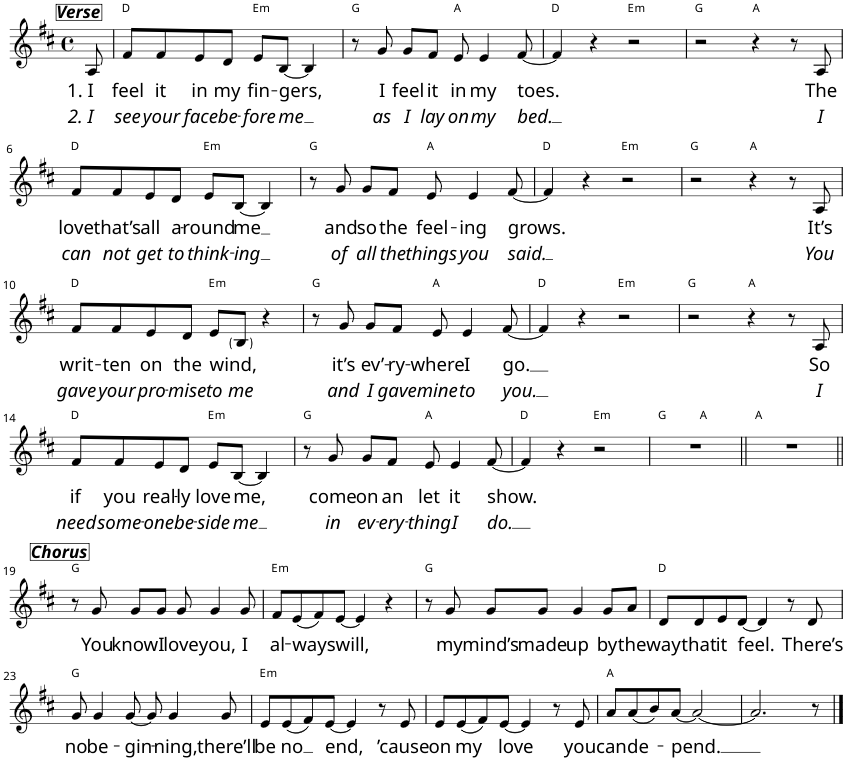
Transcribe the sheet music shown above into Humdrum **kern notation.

**kern	**text	**text	**harte
*part1	*part1	*part1	*part1
*staff1	*staff1	*staff1	*
*I"Piano	*	*	*
*I'Pno	*	*	*
*clefG2	*	*	*
*k[f#c#]	*	*	*
*D:	*	*	*
*M4/4	*	*	*
*met(c)	*	*	*
=1	=1	=1	=1
!LO:TX:a:Bi:t=Verse	!	!	!
!	!LO:LY:b	!LO:LY:b	!
8A/	1. I	2. I	.
=2	=2	=2	=2
!	!LO:LY:b	!LO:LY:b	!
8f#/L	feel	see	D:maj
!	!LO:LY:b	!LO:LY:b	!
8f#/	it	your	.
!	!LO:LY:b	!LO:LY:b	!
8e/	in	face	.
!	!LO:LY:b	!LO:LY:b	!
8d/J	my	be-	.
!	!LO:LY:b	!LO:LY:b	!LO:H:kt=m
8e/L	fin-	-fore	E:min
!	!LO:LY:b	!LO:LY:b	!
[8B/J	-gers,	me	.
4B/]	.	.	.
=3	=3	=3	=3
8r	.	.	G:maj
!	!LO:LY:b	!LO:LY:b	!
8g/	I	as	.
!	!LO:LY:b	!LO:LY:b	!
8g/L	feel	I	.
!	!LO:LY:b	!LO:LY:b	!
8f#/J	it	lay	.
!	!LO:LY:b	!LO:LY:b	!
8e/	in	on	A:maj
!	!LO:LY:b	!LO:LY:b	!
4e/	my	my	.
!	!LO:LY:b	!LO:LY:b	!
[8f#/	toes.	bed.	.
=4	=4	=4	=4
4f#/]	.	.	D:maj
4r	.	.	.
!	!	!	!LO:H:kt=m
2r	.	.	E:min
=5	=5	=5	=5
2r	.	.	G:maj
4r	.	.	A:maj
8r	.	.	.
!	!LO:LY:b	!LO:LY:b	!
8A/	The	I	.
!!LO:LB:g=z
=6	=6	=6	=6
!	!LO:LY:b	!LO:LY:b	!
8f#/L	love	can	D:maj
!	!LO:LY:b	!LO:LY:b	!
8f#/	that’s	not	.
!	!LO:LY:b	!LO:LY:b	!
8e/	all	get	.
!	!LO:LY:b	!LO:LY:b	!
8d/J	a-	to	.
!	!LO:LY:b	!LO:LY:b	!LO:H:kt=m
8e/L	-round	think-	E:min
!	!LO:LY:b	!LO:LY:b	!
[8B/J	me	-ing	.
4B/]	.	.	.
=7	=7	=7	=7
8r	.	.	G:maj
!	!LO:LY:b	!LO:LY:b	!
8g/	and	of	.
!	!LO:LY:b	!LO:LY:b	!
8g/L	so	all	.
!	!LO:LY:b	!LO:LY:b	!
8f#/J	the	the	.
!	!LO:LY:b	!LO:LY:b	!
8e/	feel-	things	A:maj
!	!LO:LY:b	!LO:LY:b	!
4e/	-ing	you	.
!	!LO:LY:b	!LO:LY:b	!
[8f#/	grows.	said.	.
=8	=8	=8	=8
4f#/]	.	.	D:maj
4r	.	.	.
!	!	!	!LO:H:kt=m
2r	.	.	E:min
=9	=9	=9	=9
2r	.	.	G:maj
4r	.	.	A:maj
8r	.	.	.
!	!LO:LY:b	!LO:LY:b	!
8A/	It’s	You	.
!!LO:LB:g=z
=10	=10	=10	=10
!	!LO:LY:b	!LO:LY:b	!
8f#/L	writ-	gave	D:maj
!	!LO:LY:b	!LO:LY:b	!
8f#/	-ten	your	.
!	!LO:LY:b	!LO:LY:b	!
8e/	on	pro-	.
!	!LO:LY:b	!LO:LY:b	!
8d/J	the	-mise	.
!	!LO:LY:b	!LO:LY:b	!LO:H:kt=m
8e/L	wind,	to	E:min
!	!	!LO:LY:b	!
8B/J	.	me	.
4r	.	.	.
=11	=11	=11	=11
8r	.	.	G:maj
!	!LO:LY:b	!LO:LY:b	!
8g/	it’s	and	.
!	!LO:LY:b	!LO:LY:b	!
8g/L	ev’-	I	.
!	!LO:LY:b	!LO:LY:b	!
8f#/J	-ry-	gave	.
!	!LO:LY:b	!LO:LY:b	!
8e/	-where	mine	A:maj
!	!LO:LY:b	!LO:LY:b	!
4e/	I	to	.
!	!LO:LY:b	!LO:LY:b	!
[8f#/	go.	you.	.
=12	=12	=12	=12
4f#/]	.	.	D:maj
4r	.	.	.
!	!	!	!LO:H:kt=m
2r	.	.	E:min
=13	=13	=13	=13
2r	.	.	G:maj
4r	.	.	A:maj
8r	.	.	.
!	!LO:LY:b	!LO:LY:b	!
8A/	So	I	.
!!LO:LB:g=z
=14	=14	=14	=14
!	!LO:LY:b	!LO:LY:b	!
8f#/L	if	need	D:maj
!	!LO:LY:b	!LO:LY:b	!
8f#/	you	some-	.
!	!LO:LY:b	!LO:LY:b	!
8e/	real-	-one	.
!	!LO:LY:b	!LO:LY:b	!
8d/J	-ly	be-	.
!	!LO:LY:b	!LO:LY:b	!LO:H:kt=m
8e/L	love	-side	E:min
!	!LO:LY:b	!LO:LY:b	!
[8B/J	me,	me	.
4B/]	.	.	.
=15	=15	=15	=15
8r	.	.	G:maj
!	!LO:LY:b	!LO:LY:b	!
8g/	come	in	.
!	!LO:LY:b	!LO:LY:b	!
8g/L	on	ev-	.
!	!LO:LY:b	!LO:LY:b	!
8f#/J	an	-ery-	.
!	!LO:LY:b	!LO:LY:b	!
8e/	let	-thing	A:maj
!	!LO:LY:b	!LO:LY:b	!
4e/	it	I	.
!	!LO:LY:b	!LO:LY:b	!
[8f#/	show.	do.	.
=16	=16	=16	=16
4f#/]	.	.	D:maj
4r	.	.	.
!	!	!	!LO:H:kt=m
2r	.	.	E:min
=17	=17	=17	=17
*^	*	*	*
1r	2ryy	.	.	G:maj
.	2ryy	.	.	A:maj
*v	*v	*	*	*
=18||	=18||	=18||	=18||
1r	.	.	A:maj
!!LO:LB:g=z
=19||	=19||	=19||	=19||
!LO:TX:a:Bi:t=Chorus	!	!	!
8r	.	.	G:maj
!	!LO:LY:b	!	!
8g/	You	.	.
!	!LO:LY:b	!	!
8g/L	know	.	.
!	!LO:LY:b	!	!
8g/J	I	.	.
!	!LO:LY:b	!	!
8g/	love	.	.
!	!LO:LY:b	!	!
4g/	you,	.	.
!	!LO:LY:b	!	!
8g/	I	.	.
=20	=20	=20	=20
!	!LO:LY:b	!	!LO:H:kt=m
8f#/L	al-	.	E:min
!	!LO:LY:b	!	!
(8e/	-ways	.	.
8f#/)	.	.	.
!	!LO:LY:b	!	!
[8e/J	will,	.	.
4e/]	.	.	.
4r	.	.	.
=21	=21	=21	=21
8r	.	.	G:maj
!	!LO:LY:b	!	!
8g/	my	.	.
!	!LO:LY:b	!	!
8g/L	mind’s	.	.
!	!LO:LY:b	!	!
8g/J	made	.	.
!	!LO:LY:b	!	!
4g/	up	.	.
!	!LO:LY:b	!	!
8g/L	by	.	.
!	!LO:LY:b	!	!
8a/J	the	.	.
=22	=22	=22	=22
!	!LO:LY:b	!	!
8d/L	way	.	D:maj
!	!LO:LY:b	!	!
8d/	that	.	.
!	!LO:LY:b	!	!
8e/	it	.	.
!	!LO:LY:b	!	!
[8d/J	feel.	.	.
4d/]	.	.	.
8r	.	.	.
!	!LO:LY:b	!	!
8d/	There’s	.	.
!!LO:LB:g=z
=23	=23	=23	=23
!	!LO:LY:b	!	!
8g/	no	.	G:maj
!	!LO:LY:b	!	!
4g/	be-	.	.
!	!LO:LY:b	!	!
[8g/	-gin-	.	.
8g/]	.	.	.
!	!LO:LY:b	!	!
4g/	-ning,	.	.
!	!LO:LY:b	!	!
8g/	there’ll	.	.
=24	=24	=24	=24
!	!LO:LY:b	!	!LO:H:kt=m
8e/L	be	.	E:min
!	!LO:LY:b	!	!
(8e/	no	.	.
8f#/)	.	.	.
!	!LO:LY:b	!	!
[8e/J	end,	.	.
4e/]	.	.	.
8r	.	.	.
!	!LO:LY:b	!	!
8e/	’cause	.	.
=25	=25	=25	=25
!	!LO:LY:b	!	!
8e/L	on	.	.
!	!LO:LY:b	!	!
(8e/	my	.	.
8f#/)	.	.	.
!	!LO:LY:b	!	!
[8e/J	love	.	.
4e/]	.	.	.
8r	.	.	.
!	!LO:LY:b	!	!
8e/	you	.	.
=26	=26	=26	=26
!	!LO:LY:b	!	!
8a/L	can	.	A:maj
!	!LO:LY:b	!	!
(8a/	de-	.	.
8b/)	.	.	.
!	!LO:LY:b	!	!
[8a/J	-pend.	.	.
2a/_	.	.	.
=27	=27	=27	=27
2.a/]	.	.	.
8r	.	.	.
==	==	==	==
*-	*-	*-	*-
